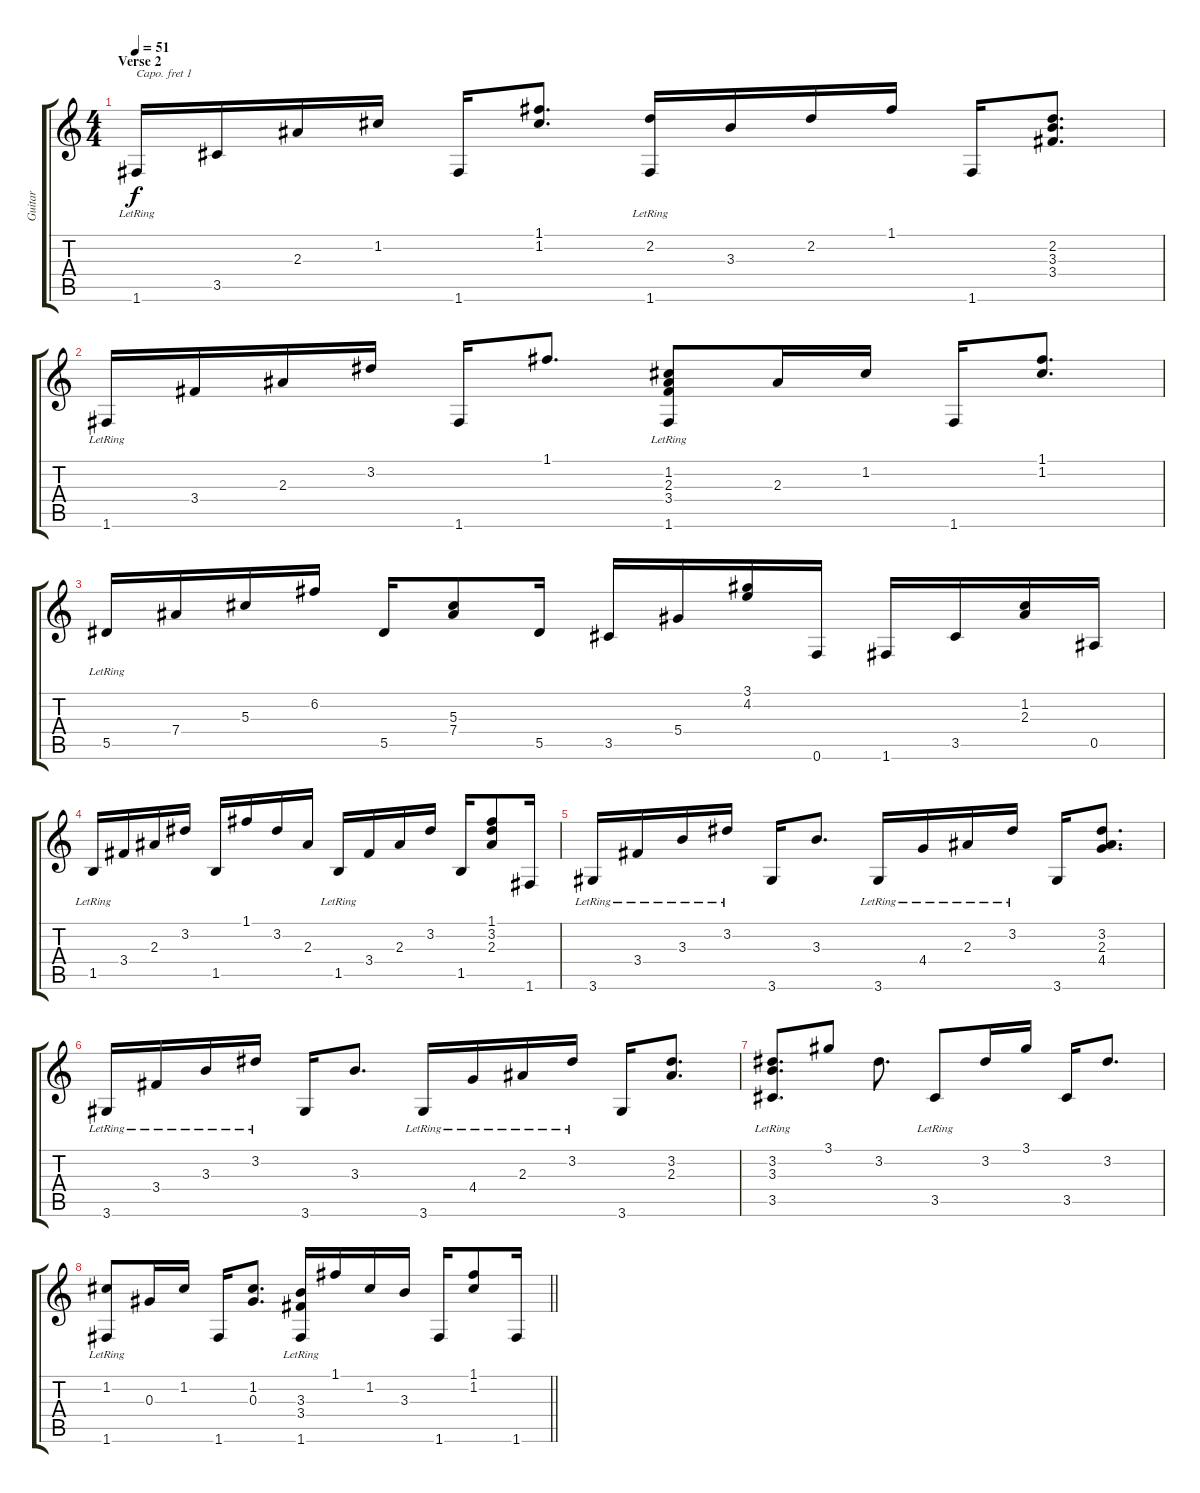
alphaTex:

\track ("Guitar" "Guitar") {instrument acousticguitarsteel}
\staff {score tabs}
\capo 1
\tuning (E4 B3 G3 D3 A2 E2) {hide}
\ts (4 4)
\section ("" "Verse 2")
\tempo 51
\clef g2
\ks c
1.6{lr}.16{dy f} 3.5.16 2.3.16 1.2.16 1.6.16 (1.1 1.2).8{d} (2.2{lr} 1.6{lr}).16 3.3.16 2.2.16 1.1.16 1.6.16 (2.2 3.3 3.4).8{d} |
1.6{lr}.16 3.4.16 2.3.16 3.2.16 1.6.16 1.1.8{d} (1.2{lr} 2.3{lr} 3.4{lr} 1.6{lr}).8 2.3.16 1.2.16 1.6.16 (1.1 1.2).8{d} |
5.5{lr}.16 7.4.16 5.3.16 6.2.16 5.5.16 (5.3 7.4).8 5.5.16 3.5.16 5.4.16 (3.1 4.2).16 0.6.16 1.6.16 3.5.16 (1.2 2.3).16 0.5.16 |
1.5{lr}.16 3.4.16 2.3.16 3.2.16 1.5.16 1.1.16 3.2.16 2.3.16 1.5{lr}.16 3.4.16 2.3.16 3.2.16 1.5.16 (1.1 3.2 2.3).8 1.6.16 |
3.6{lr}.16 3.4{lr}.16 3.3{lr}.16 3.2{lr}.16 3.6.16 3.3.8{d} 3.6{lr}.16 4.4{lr}.16 2.3{lr}.16 3.2{lr}.16 3.6.16 (3.2 2.3 4.4).8{d} |
3.6{lr}.16 3.4{lr}.16 3.3{lr}.16 3.2{lr}.16 3.6.16 3.3.8{d} 3.6{lr}.16 4.4{lr}.16 2.3{lr}.16 3.2{lr}.16 3.6.16 (3.2 2.3).8{d} |
(3.2{lr} 3.3{lr} 3.5{lr}).8{d} 3.1.8 3.2.8{d} 3.5{lr}.8 3.2.16 3.1.16 3.5.16 3.2.8{d} |
\barLineRight lightlight
(1.2{lr} 1.6{lr}).8 0.3.16 1.2.16 1.6.16 (1.2 0.3).8{d} (3.3{lr} 3.4{lr} 1.6{lr}).16 1.1.16 1.2.16 3.3.16 1.6.16 (1.1 1.2).8 1.6.16
